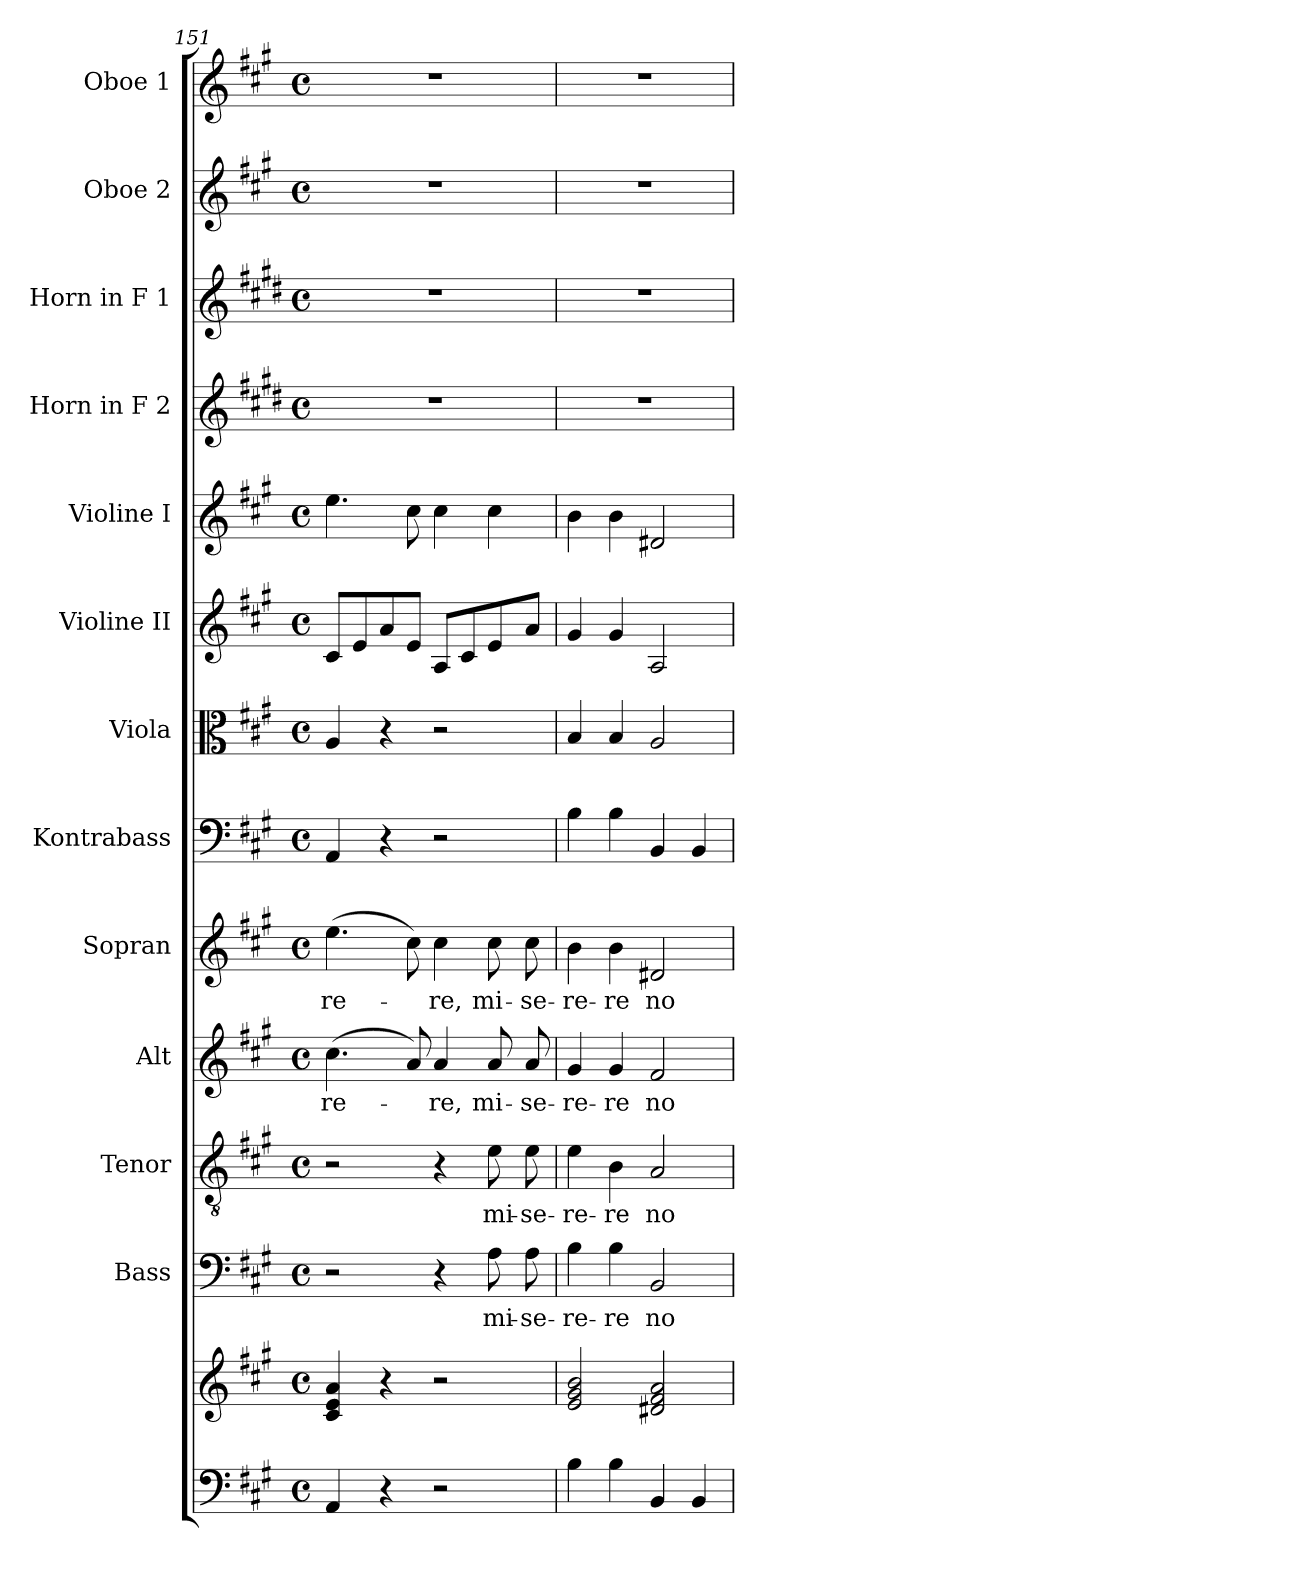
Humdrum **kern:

**kern	**kern	**kern	**text	**kern	**text	**kern	**text	**kern	**text	**kern	**kern	**kern	**kern	**kern	**kern	**kern	**kern
*part13	*part13	*part12	*part12	*part11	*part11	*part10	*part10	*part9	*part9	*part8	*part7	*part6	*part5	*part4	*part3	*part2	*part1
*staff14	*staff13	*staff12	*staff12	*staff11	*staff11	*staff10	*staff10	*staff9	*staff9	*staff8	*staff7	*staff6	*staff5	*staff4	*staff3	*staff2	*staff1
*	*	*I"Bass	*	*I"Tenor	*	*I"Alt	*	*I"Sopran	*	*I"Kontrabass	*I"Viola	*I"Violine II	*I"Violine I	*I"Horn in F 2	*I"Horn in F 1	*I"Oboe 2	*I"Oboe 1
*	*	*I'B.	*	*I'T.	*	*I'A.	*	*I'S.	*	*I'Kb.	*I'Vla.	*I'Vl. II	*I'Vl. I	*	*	*I'Ob.. 2	*I'Ob. 1
*clefF4	*clefG2	*clefF4	*	*clefGv2	*	*clefG2	*	*clefG2	*	*clefF4	*clefC3	*clefG2	*clefG2	*clefG2	*clefG2	*clefG2	*clefG2
*	*	*	*	*	*	*	*	*	*	*ITrd7c12	*	*	*	*ITrd4c7	*ITrd4c7	*	*
*k[f#c#g#]	*k[f#c#g#]	*k[f#c#g#]	*	*k[f#c#g#]	*	*k[f#c#g#]	*	*k[f#c#g#]	*	*k[f#c#g#]	*k[f#c#g#]	*k[f#c#g#]	*k[f#c#g#]	*k[f#c#g#]	*k[f#c#g#]	*k[f#c#g#]	*k[f#c#g#]
*A:	*A:	*A:	*	*A:	*	*A:	*	*A:	*	*A:	*A:	*A:	*A:	*A:	*A:	*A:	*A:
*M4/4	*M4/4	*M4/4	*	*M4/4	*	*M4/4	*	*M4/4	*	*M4/4	*M4/4	*M4/4	*M4/4	*M4/4	*M4/4	*M4/4	*M4/4
*met(c)	*met(c)	*met(c)	*	*met(c)	*	*met(c)	*	*met(c)	*	*met(c)	*met(c)	*met(c)	*met(c)	*met(c)	*met(c)	*met(c)	*met(c)
=151	=151	=151	=151	=151	=151	=151	=151	=151	=151	=151	=151	=151	=151	=151	=151	=151	=151
!	!	!	!	!	!	!	!LO:LY:b	!	!LO:LY:b	!	!	!	!	!	!	!	!
4AA/	4c#/ 4e/ 4a/	2r	.	2r	.	(>4.cc#\	-re-	(>4.ee\	-re-	4AAA/	4A/	8c#/L	4.ee\	1r	1r	1r	1r
.	.	.	.	.	.	.	.	.	.	.	.	8e/	.	.	.	.	.
4r	4r	.	.	.	.	.	.	.	.	4r	4r	8a/	.	.	.	.	.
.	.	.	.	.	.	8a/)	.	8cc#\)	.	.	.	8e/J	8cc#\	.	.	.	.
!	!	!	!	!	!	!	!LO:LY:b	!	!LO:LY:b	!	!	!	!	!	!	!	!
2r	2r	4r	.	4r	.	4a/	-re,	4cc#\	-re,	2r	2r	8A/L	4cc#\	.	.	.	.
.	.	.	.	.	.	.	.	.	.	.	.	8c#/	.	.	.	.	.
!	!	!	!LO:LY:b	!	!LO:LY:b	!	!LO:LY:b	!	!LO:LY:b	!	!	!	!	!	!	!	!
.	.	8A\	mi-	8e\	mi-	8a/	mi-	8cc#\	mi-	.	.	8e/	4cc#\	.	.	.	.
!	!	!	!LO:LY:b	!	!LO:LY:b	!	!LO:LY:b	!	!LO:LY:b	!	!	!	!	!	!	!	!
.	.	8A\	-se-	8e\	-se-	8a/	-se-	8cc#\	-se-	.	.	8a/J	.	.	.	.	.
=152	=152	=152	=152	=152	=152	=152	=152	=152	=152	=152	=152	=152	=152	=152	=152	=152	=152
!	!	!	!LO:LY:b	!	!LO:LY:b	!	!LO:LY:b	!	!LO:LY:b	!	!	!	!	!	!	!	!
4B\	2e/ 2g#/ 2b/	4B\	-re-	4e\	-re-	4g#/	-re-	4b\	-re-	4BB\	4B/	4g#/	4b\	1r	1r	1r	1r
!	!	!	!LO:LY:b	!	!LO:LY:b	!	!LO:LY:b	!	!LO:LY:b	!	!	!	!	!	!	!	!
4B\	.	4B\	-re	4B\	-re	4g#/	-re	4b\	-re	4BB\	4B/	4g#/	4b\	.	.	.	.
!	!	!	!LO:LY:b	!	!LO:LY:b	!	!LO:LY:b	!	!LO:LY:b	!	!	!	!	!	!	!	!
4BB/	2d#X/ 2f#/ 2a/	2BB/	no-	2A/	no-	2f#/	no-	2d#X/	no-	4BBB/	2A/	2A/	2d#X/	.	.	.	.
4BB/	.	.	.	.	.	.	.	.	.	4BBB/	.	.	.	.	.	.	.
=	=	=	=	=	=	=	=	=	=	=	=	=	=	=	=	=	=
*-	*-	*-	*-	*-	*-	*-	*-	*-	*-	*-	*-	*-	*-	*-	*-	*-	*-
